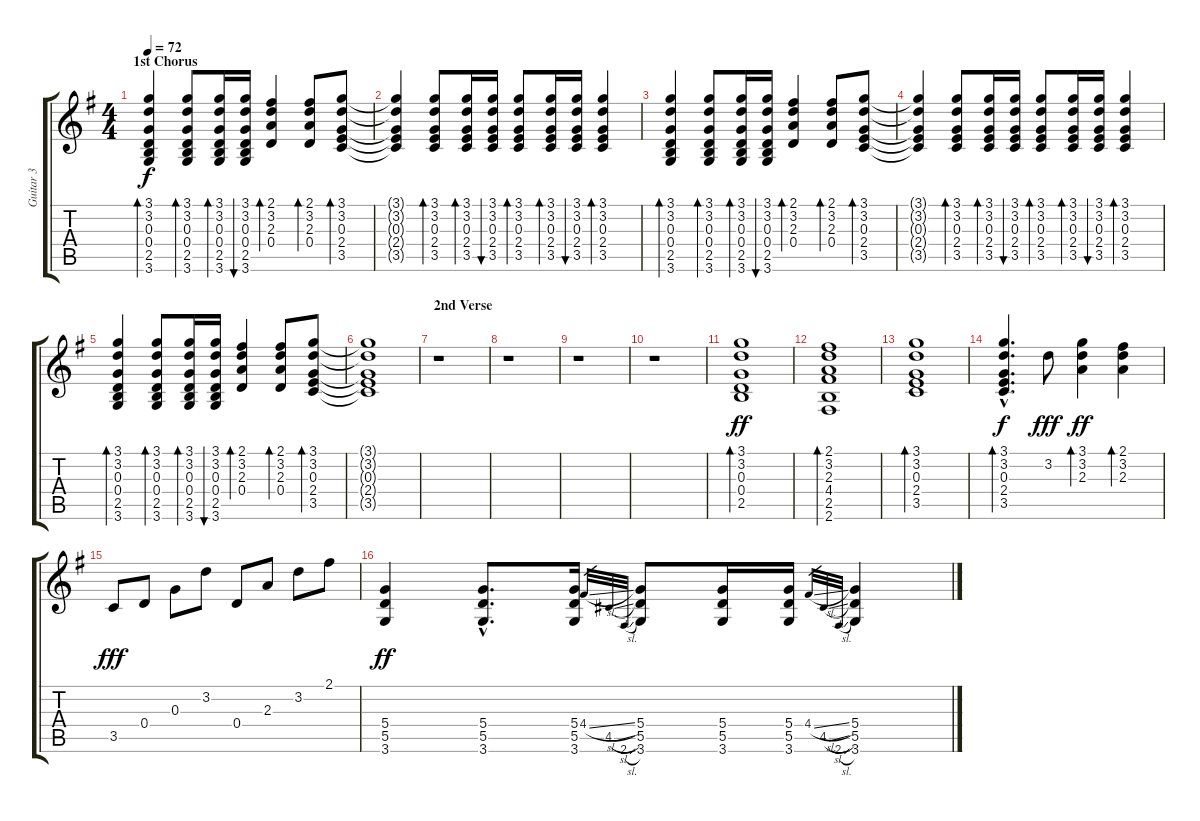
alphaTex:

\track ("Guitar 3" "Guitar 3") {instrument electricguitarclean}
\staff {score tabs}
\tuning (E4 B3 G3 D3 A2 E2) {hide}
\ts (4 4)
\section ("" "1st Chorus")
\tempo 72
\clef g2
\ks g
(3.1 3.2 0.3 0.4 2.5 3.6).4{bd 60 dy f} (3.1 3.2 0.3 0.4 2.5 3.6).8{bd 60} (3.1 3.2 0.3 0.4 2.5 3.6).16{bd 60} (3.1 3.2 0.3 0.4 2.5 3.6).16{bu 60} (2.1 3.2 2.3 0.4).4{bd 60} (2.1 3.2 2.3 0.4).8{bd 60} (3.1 3.2 0.3 2.4 3.5).8{bd 60} |
(3.1{t} 3.2{t} 0.3{t} 2.4{t} 3.5{t}).4 (3.1 3.2 0.3 2.4 3.5).8{bd 60} (3.1 3.2 0.3 2.4 3.5).16{bd 60} (3.1 3.2 0.3 2.4 3.5).16{bu 60} (3.1 3.2 0.3 2.4 3.5).8{bd 60} (3.1 3.2 0.3 2.4 3.5).16{bd 60} (3.1 3.2 0.3 2.4 3.5).16{bu 60} (3.1 3.2 0.3 2.4 3.5).4{bd 60} |
(3.1 3.2 0.3 0.4 2.5 3.6).4{bd 60} (3.1 3.2 0.3 0.4 2.5 3.6).8{bd 60} (3.1 3.2 0.3 0.4 2.5 3.6).16{bd 60} (3.1 3.2 0.3 0.4 2.5 3.6).16{bu 60} (2.1 3.2 2.3 0.4).4{bd 60} (2.1 3.2 2.3 0.4).8{bd 60} (3.1 3.2 0.3 2.4 3.5).8{bd 60} |
(3.1{t} 3.2{t} 0.3{t} 2.4{t} 3.5{t}).4 (3.1 3.2 0.3 2.4 3.5).8{bd 60} (3.1 3.2 0.3 2.4 3.5).16{bd 60} (3.1 3.2 0.3 2.4 3.5).16{bu 60} (3.1 3.2 0.3 2.4 3.5).8{bd 60} (3.1 3.2 0.3 2.4 3.5).16{bd 60} (3.1 3.2 0.3 2.4 3.5).16{bu 60} (3.1 3.2 0.3 2.4 3.5).4{bd 60} |
(3.1 3.2 0.3 0.4 2.5 3.6).4{bd 60} (3.1 3.2 0.3 0.4 2.5 3.6).8{bd 60} (3.1 3.2 0.3 0.4 2.5 3.6).16{bd 60} (3.1 3.2 0.3 0.4 2.5 3.6).16{bu 60} (2.1 3.2 2.3 0.4).4{bd 60} (2.1 3.2 2.3 0.4).8{bd 60} (3.1 3.2 0.3 2.4 3.5).8{bd 60} |
(3.1{t} 3.2{t} 0.3{t} 2.4{t} 3.5{t}).1 |
\section ("" "2nd Verse")
r.1 |
r.1 |
r.1 |
r.1 |
(3.1 3.2 0.3 0.4 2.5).1{bd 120 dy ff} |
(2.1 3.2 2.3 4.4 2.5 2.6).1{bd 120} |
(3.1 3.2 0.3 2.4 3.5).1{bd 120} |
(3.1{hac} 3.2{hac} 0.3{hac} 2.4{hac} 3.5{hac}).4{d bd 120 dy f} 3.2.8{dy fff} (3.1 3.2 2.3).4{bd 120 dy ff} (2.1 3.2 2.3).4{bd 120} |
3.5.8{dy fff} 0.4.8 0.3.8 3.2.8 0.4.8 2.3.8 3.2.8 2.1.8 |
(5.4 5.5 3.6).4{dy ff} (5.4{hac} 5.5{hac} 3.6{hac}).8{d} (5.4 5.5 3.6).16 4.4{sl}.32{gr} 4.5{sl}.32{gr} 2.6{sl}.32{gr} (5.4 5.5 3.6).8 (5.4 5.5 3.6).16 (5.4 5.5 3.6).16 4.4{sl}.32{gr} 4.5{sl}.32{gr} 2.6{sl}.32{gr} (5.4 5.5 3.6).4
